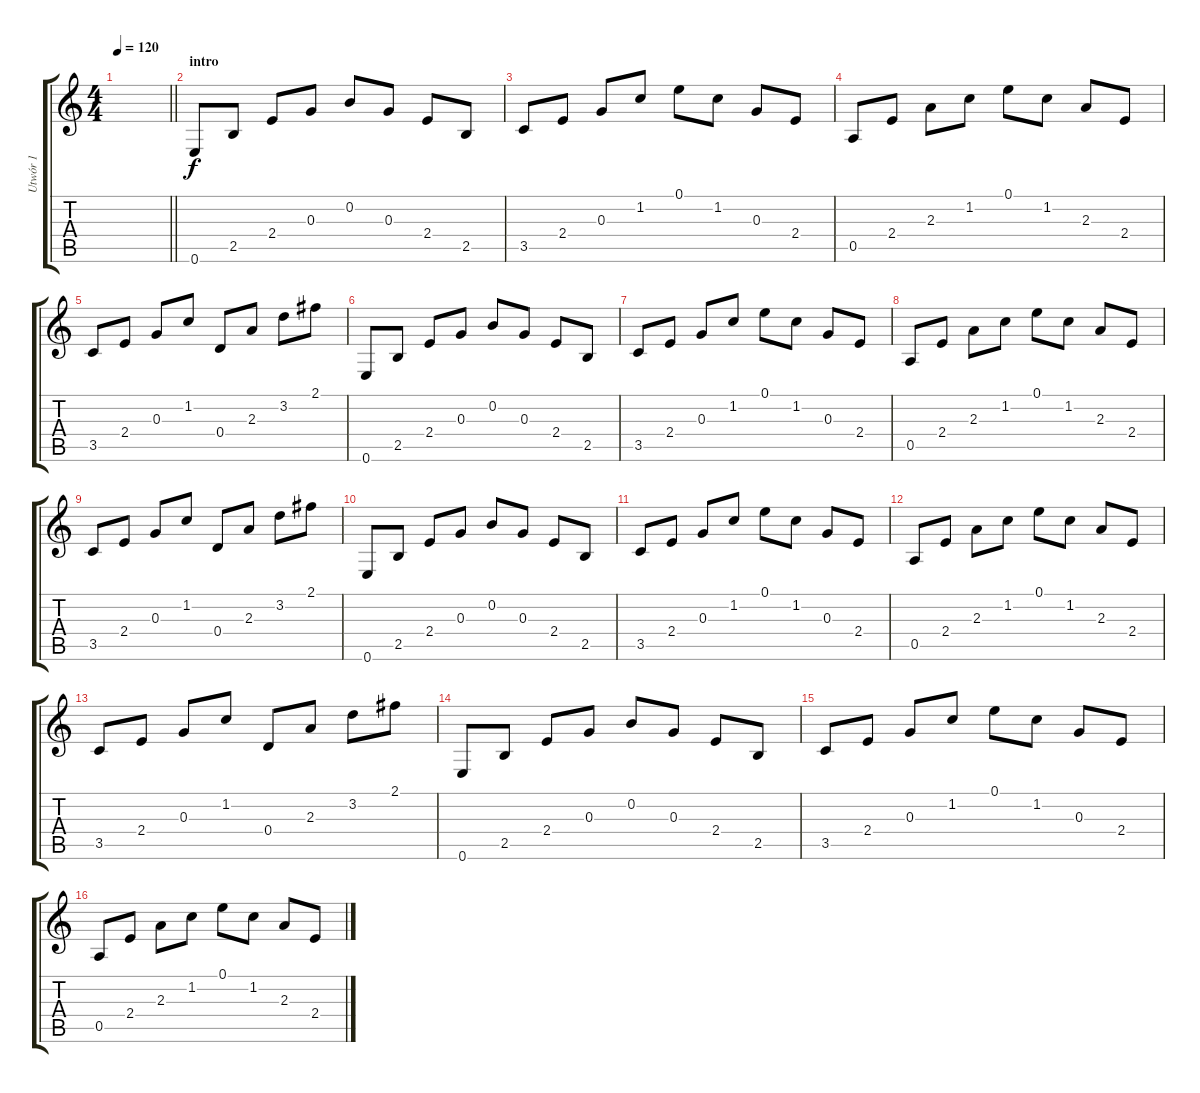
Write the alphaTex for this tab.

\track ("Utwór 1" "Utwór 1") {instrument acousticguitarsteel}
\staff {score tabs}
\tuning (E4 B3 G3 D3 A2 E2) {hide}
\ts (4 4)
\tempo 120
\clef g2
\barLineRight lightlight
\ks c
|
\section ("" "intro")
0.6.8 2.5.8 2.4.8 0.3.8 0.2.8 0.3.8 2.4.8 2.5.8 |
3.5.8 2.4.8 0.3.8 1.2.8 0.1.8 1.2.8 0.3.8 2.4.8 |
0.5.8 2.4.8 2.3.8 1.2.8 0.1.8 1.2.8 2.3.8 2.4.8 |
3.5.8 2.4.8 0.3.8 1.2.8 0.4.8 2.3.8 3.2.8 2.1.8 |
0.6.8 2.5.8 2.4.8 0.3.8 0.2.8 0.3.8 2.4.8 2.5.8 |
3.5.8 2.4.8 0.3.8 1.2.8 0.1.8 1.2.8 0.3.8 2.4.8 |
0.5.8 2.4.8 2.3.8 1.2.8 0.1.8 1.2.8 2.3.8 2.4.8 |
3.5.8 2.4.8 0.3.8 1.2.8 0.4.8 2.3.8 3.2.8 2.1.8 |
0.6.8 2.5.8 2.4.8 0.3.8 0.2.8 0.3.8 2.4.8 2.5.8 |
3.5.8 2.4.8 0.3.8 1.2.8 0.1.8 1.2.8 0.3.8 2.4.8 |
0.5.8 2.4.8 2.3.8 1.2.8 0.1.8 1.2.8 2.3.8 2.4.8 |
3.5.8 2.4.8 0.3.8 1.2.8 0.4.8 2.3.8 3.2.8 2.1.8 |
0.6.8 2.5.8 2.4.8 0.3.8 0.2.8 0.3.8 2.4.8 2.5.8 |
3.5.8 2.4.8 0.3.8 1.2.8 0.1.8 1.2.8 0.3.8 2.4.8 |
0.5.8 2.4.8 2.3.8 1.2.8 0.1.8 1.2.8 2.3.8 2.4.8
